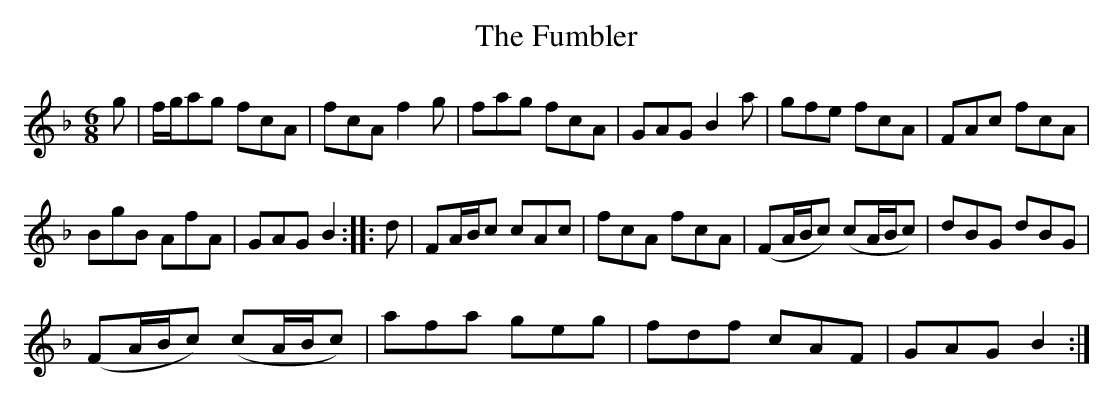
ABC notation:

X:1
T:Fumbler, The
M:6/8
K:F
g|\
f/g/ag fcA| fcA f2g| \
fag fcA| GAG B2a| \
gfe fcA| FAc fcA|
BgB AfA| GAG B2::\
d|\
FA/B/c cAc| fcA fcA| (FA/B/c) (cA/B/c)| dBG dBG|
(FA/B/c) (cA/B/c)| afa geg| fdf cAF| GAG B2:|
